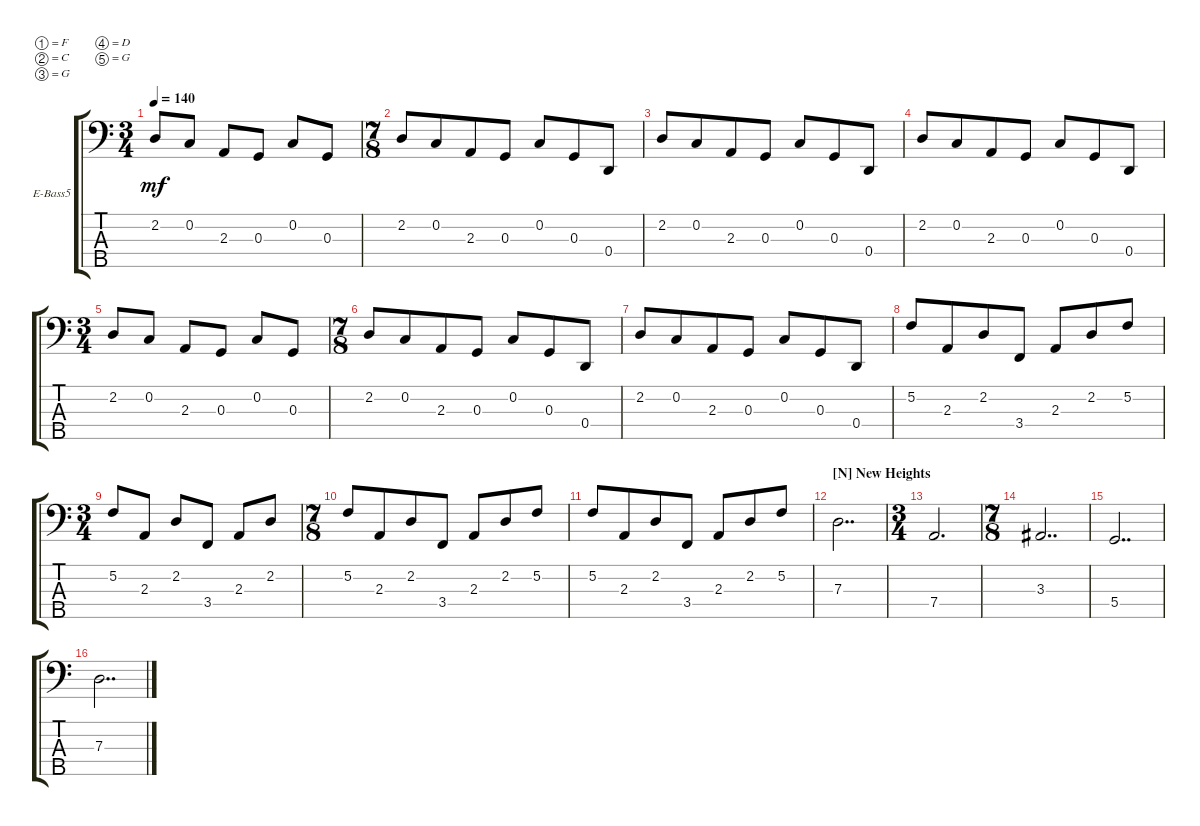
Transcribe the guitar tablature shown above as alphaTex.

\defaultSystemsLayout 4
\bracketExtendMode groupsimilarinstruments
\firstSystemTrackNameOrientation horizontal
\otherSystemsTrackNameOrientation horizontal
\track ("Skylar" "E-Bass5") {instrument electricbassfinger}
\staff {score tabs}
\tuning (F2 C2 G1 D1 G0)
\ts (3 4)
\tempo 140
\clef f4
\ks c
2.2.8{dy mf} 0.2.8 2.3.8 0.3.8 0.2.8 0.3.8 |
\ts (7 8)
2.2.8 0.2.8 2.3.8 0.3.8 0.2.8 0.3.8 0.4.8 |
2.2.8 0.2.8 2.3.8 0.3.8 0.2.8 0.3.8 0.4.8 |
2.2.8 0.2.8 2.3.8 0.3.8 0.2.8 0.3.8 0.4.8 |
\ts (3 4)
2.2.8 0.2.8 2.3.8 0.3.8 0.2.8 0.3.8 |
\ts (7 8)
2.2.8 0.2.8 2.3.8 0.3.8 0.2.8 0.3.8 0.4.8 |
2.2.8 0.2.8 2.3.8 0.3.8 0.2.8 0.3.8 0.4.8 |
5.2.8 2.3.8 2.2.8 3.4.8 2.3.8 2.2.8 5.2.8 |
\ts (3 4)
5.2.8 2.3.8 2.2.8 3.4.8 2.3.8 2.2.8 |
\ts (7 8)
5.2.8 2.3.8 2.2.8 3.4.8 2.3.8 2.2.8 5.2.8 |
5.2.8 2.3.8 2.2.8 3.4.8 2.3.8 2.2.8 5.2.8 |
\section ("N" "New Heights")
7.3.2{dd} |
\ts (3 4)
7.4.2{d} |
\ts (7 8)
3.3.2{dd} |
5.4.2{dd} |
7.3.2{dd}
